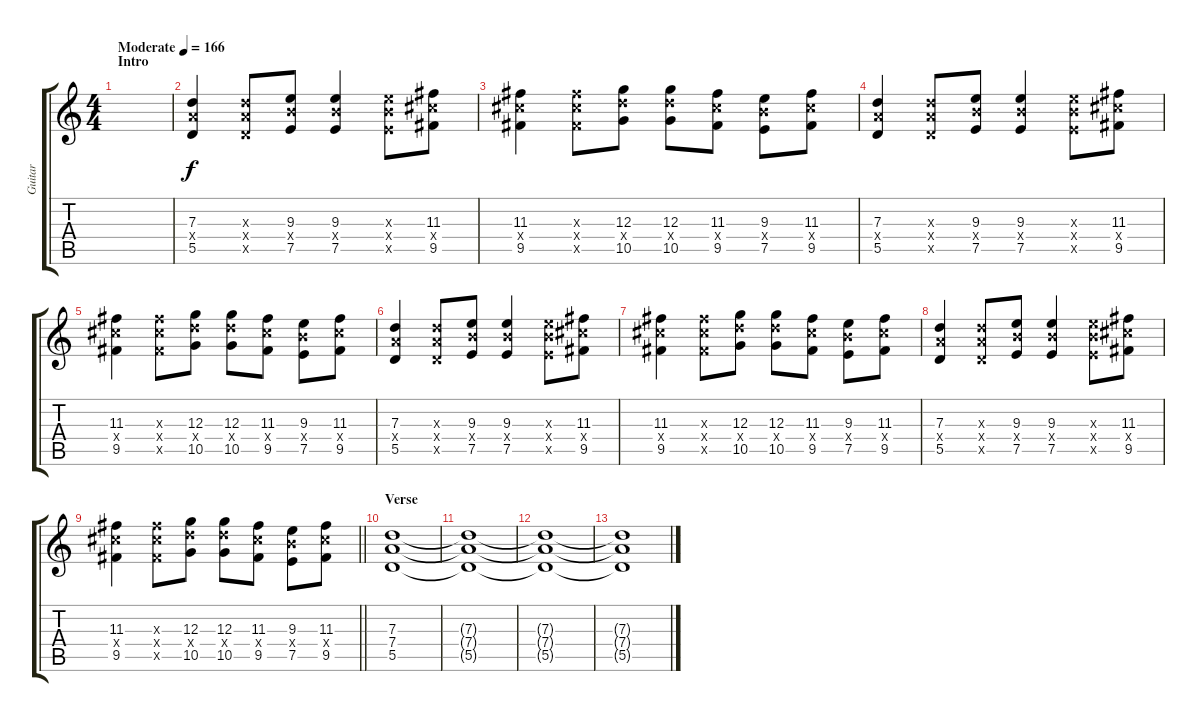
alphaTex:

\track ("Guitar" "Guitar") {instrument distortionguitar}
\staff {score tabs}
\tuning (E4 B3 G3 D3 A2 E2) {hide}
\ts (4 4)
\section ("" "Intro")
\tempo (166 "Moderate")
\clef g2
\ks c
|
(7.3 7.4{x} 5.5).4 (7.3{x} 7.4{x} 5.5{x}).8 (9.3 9.4{x} 7.5).8 (9.3 9.4{x} 7.5).4 (9.3{x} 9.4{x} 7.5{x}).8 (11.3 11.4{x} 9.5).8 |
(11.3 11.4{x} 9.5).4 (11.3{x} 11.4{x} 9.5{x}).8 (12.3 12.4{x} 10.5).8 (12.3 12.4{x} 10.5).8 (11.3 11.4{x} 9.5).8 (9.3 9.4{x} 7.5).8 (11.3 11.4{x} 9.5).8 |
(7.3 7.4{x} 5.5).4 (7.3{x} 7.4{x} 5.5{x}).8 (9.3 9.4{x} 7.5).8 (9.3 9.4{x} 7.5).4 (9.3{x} 9.4{x} 7.5{x}).8 (11.3 11.4{x} 9.5).8 |
(11.3 11.4{x} 9.5).4 (11.3{x} 11.4{x} 9.5{x}).8 (12.3 12.4{x} 10.5).8 (12.3 12.4{x} 10.5).8 (11.3 11.4{x} 9.5).8 (9.3 9.4{x} 7.5).8 (11.3 11.4{x} 9.5).8 |
(7.3 7.4{x} 5.5).4{volume 12} (7.3{x} 7.4{x} 5.5{x}).8 (9.3 9.4{x} 7.5).8 (9.3 9.4{x} 7.5).4 (9.3{x} 9.4{x} 7.5{x}).8 (11.3 11.4{x} 9.5).8 |
(11.3 11.4{x} 9.5).4 (11.3{x} 11.4{x} 9.5{x}).8 (12.3 12.4{x} 10.5).8 (12.3 12.4{x} 10.5).8 (11.3 11.4{x} 9.5).8 (9.3 9.4{x} 7.5).8 (11.3 11.4{x} 9.5).8 |
(7.3 7.4{x} 5.5).4 (7.3{x} 7.4{x} 5.5{x}).8 (9.3 9.4{x} 7.5).8 (9.3 9.4{x} 7.5).4 (9.3{x} 9.4{x} 7.5{x}).8 (11.3 11.4{x} 9.5).8 |
\barLineRight lightlight
(11.3 11.4{x} 9.5).4 (11.3{x} 11.4{x} 9.5{x}).8 (12.3 12.4{x} 10.5).8 (12.3 12.4{x} 10.5).8 (11.3 11.4{x} 9.5).8 (9.3 9.4{x} 7.5).8 (11.3 11.4{x} 9.5).8 |
\section ("" "Verse")
(7.3 7.4 5.5).1{volume 0} |
(7.3{t} 7.4{t} 5.5{t}).1 |
(7.3{t} 7.4{t} 5.5{t}).1 |
(7.3{t} 7.4{t} 5.5{t}).1
